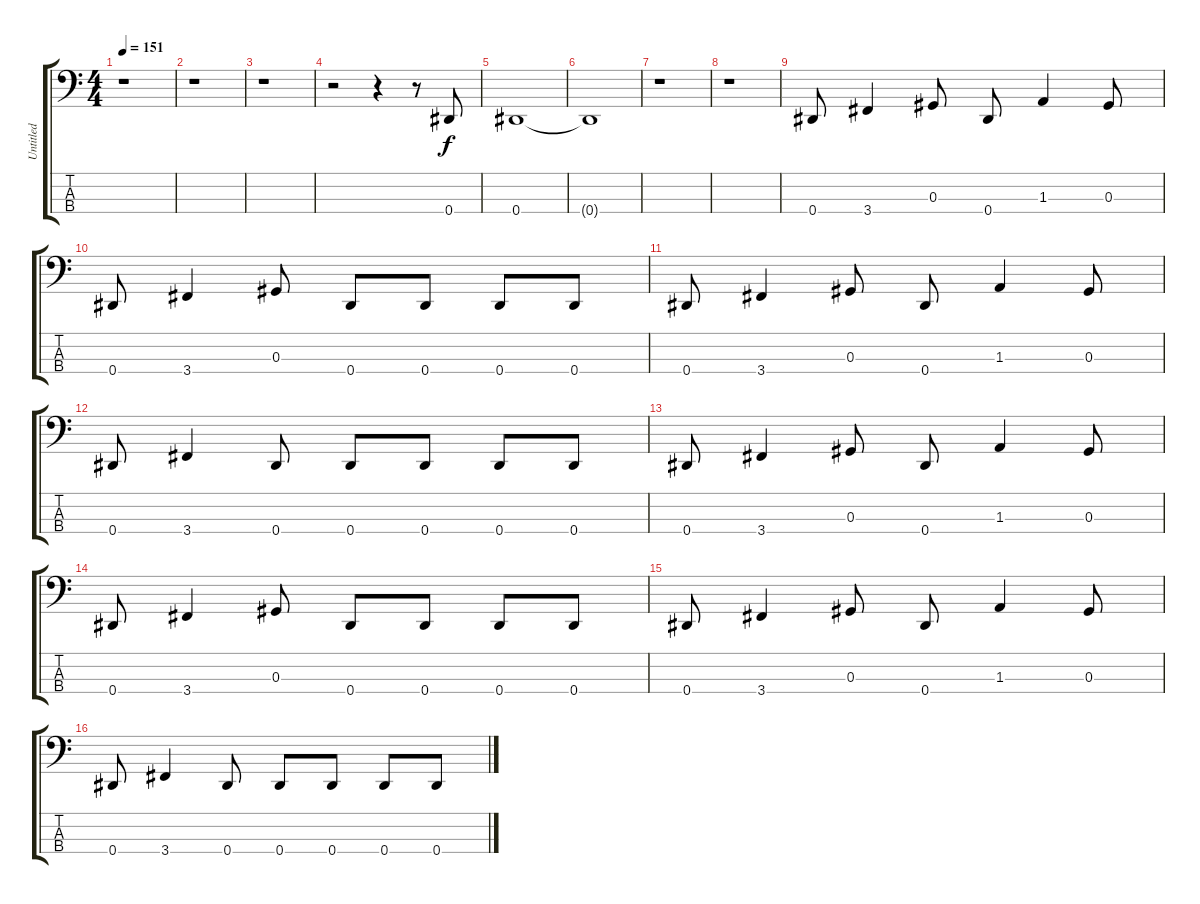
\track ("Untitled" "Untitled") {instrument electricbassfinger}
\staff {score tabs}
\tuning (Gb2 Db2 Ab1 Eb1) {hide}
\ts (4 4)
\tempo 151
\clef f4
\ks c
r.1{dy f instrument electricbassfinger} |
r.1 |
r.1 |
r.2 r.4 r.8 0.4.8 |
0.4.1 |
0.4{t}.1 |
r.1 |
r.1 |
0.4.8 3.4.4 0.3.8 0.4.8 1.3.4 0.3.8 |
0.4.8 3.4.4 0.3.8 0.4.8 0.4.8 0.4.8 0.4.8 |
0.4.8 3.4.4 0.3.8 0.4.8 1.3.4 0.3.8 |
0.4.8 3.4.4 0.4.8 0.4.8 0.4.8 0.4.8 0.4.8 |
0.4.8 3.4.4 0.3.8 0.4.8 1.3.4 0.3.8 |
0.4.8 3.4.4 0.3.8 0.4.8 0.4.8 0.4.8 0.4.8 |
0.4.8 3.4.4 0.3.8 0.4.8 1.3.4 0.3.8 |
0.4.8 3.4.4 0.4.8 0.4.8 0.4.8 0.4.8 0.4.8
